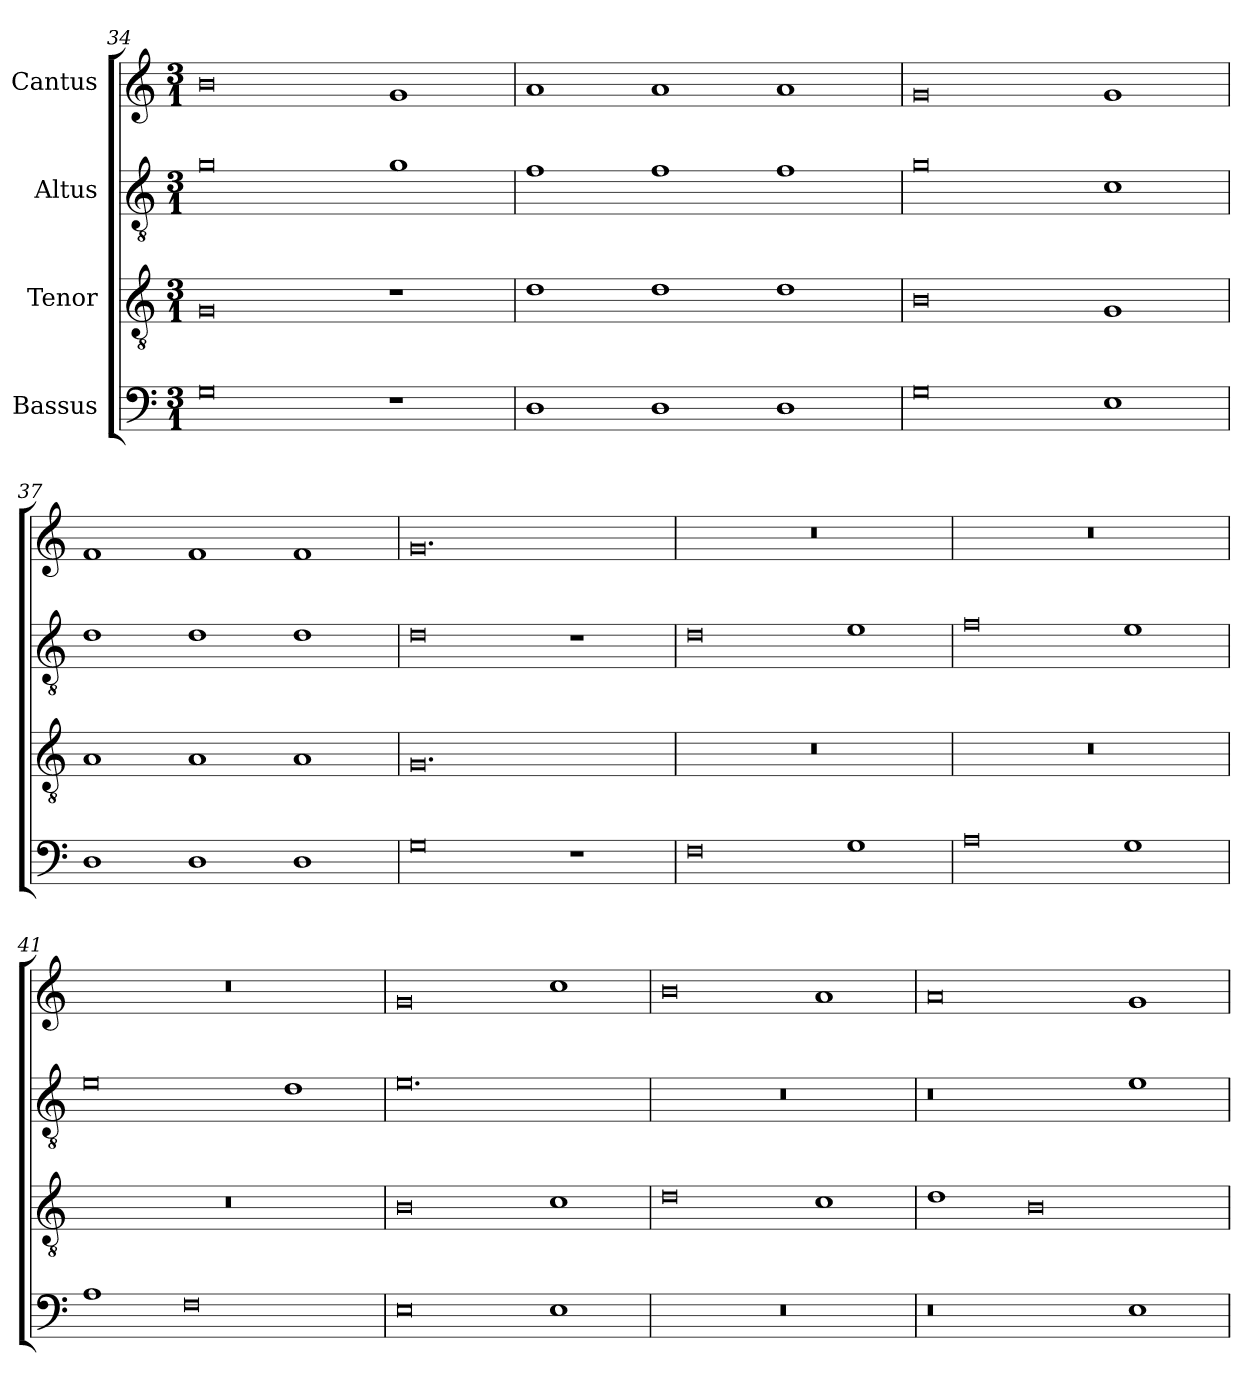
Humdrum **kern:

**kern	**kern	**kern	**kern
*part4	*part3	*part2	*part1
*staff4	*staff3	*staff2	*staff1
*I"Bassus	*I"Tenor	*I"Altus	*I"Cantus
*clefF4	*clefGv2	*clefGv2	*clefG2
*	*ITrd7c12	*ITrd7c12	*
*k[]	*k[]	*k[]	*k[]
*C:	*C:	*C:	*C:
*M3/1	*M3/1	*M3/1	*M3/1
=34	=34	=34	=34
0Gi	0GGi	0Gi	0bi
1r	1r	1Gi	1gi
!!LO:LB:g=z
=35	=35	=35	=35
1Di	1Di	1Fi	1ai
1Di	1Di	1Fi	1ai
1Di	1Di	1Fi	1ai
=36	=36	=36	=36
0Gi	0BBi	0Gi	0gi
1Ei	1GGi	1Ci	1gi
=37	=37	=37	=37
1Di	1AAi	1Di	1fi
1Di	1AAi	1Di	1fi
1Di	1AAi	1Di	1fi
=38	=38	=38	=38
0Gi	0.GGi	0Di	0.gi
1r	.	1r	.
=39	=39	=39	=39
!	!LO:N:vis=1	!	!LO:N:vis=1
0Fi	0.r	0Di	0.r
1Gi	.	1Ei	.
=40	=40	=40	=40
!	!LO:N:vis=1	!	!LO:N:vis=1
0Ai	0.r	0Fi	0.r
1Gi	.	1Ei	.
!!LO:LB:g=z
=41	=41	=41	=41
!	!LO:N:vis=1	!	!LO:N:vis=1
1Ai	0.r	0Ei	0.r
0Fi	.	.	.
.	.	1Di	.
=42	=42	=42	=42
0Ei	0BBi	0.Ei	0gi
1Ei	1Ci	.	1cci
=43	=43	=43	=43
!LO:N:vis=1	!	!LO:N:vis=1	!
0.r	0Di	0.r	0bi
.	1Ci	.	1ai
=44	=44	=44	=44
0r	1Di	0r	0ai
.	0BBi	.	.
1Ei	.	1Ei	1gi
=	=	=	=
*-	*-	*-	*-
